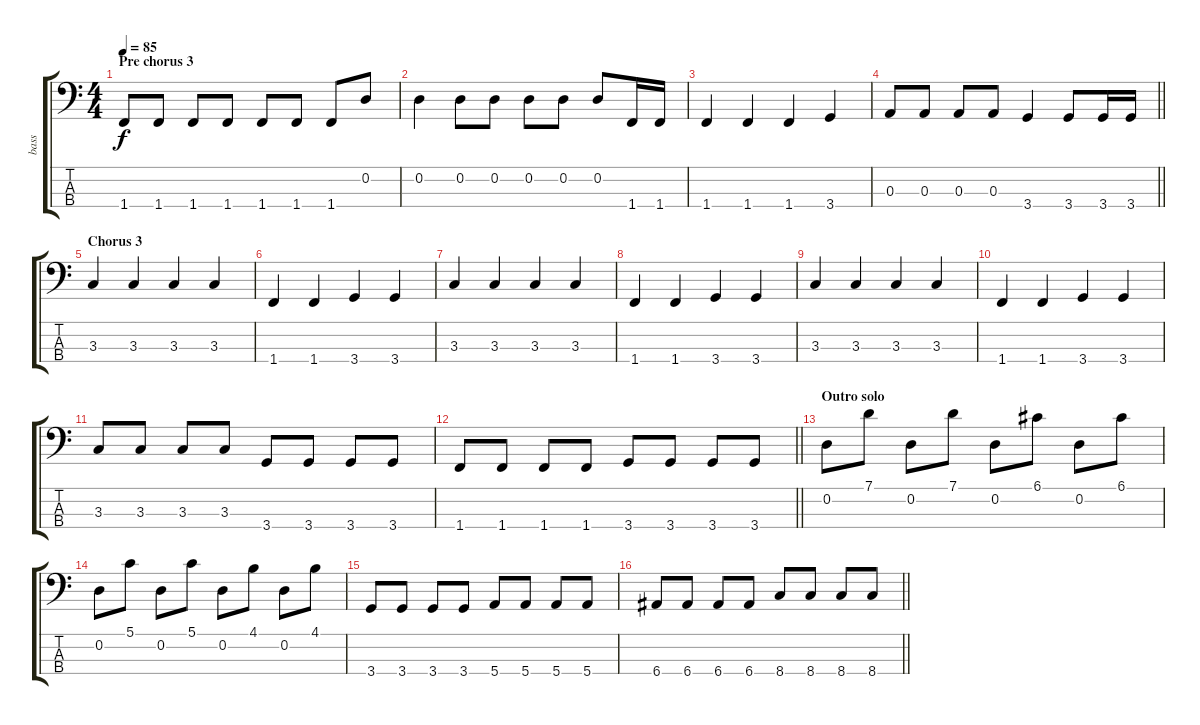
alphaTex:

\track ("bass" "bass") {instrument electricbassfinger}
\staff {score tabs}
\tuning (G2 D2 A1 E1) {hide}
\ts (4 4)
\section ("" "Pre chorus 3")
\tempo 85
\clef f4
\ks c
1.4.8{dy f} 1.4.8 1.4.8 1.4.8 1.4.8 1.4.8 1.4.8 0.2.8 |
0.2.4 0.2.8 0.2.8 0.2.8 0.2.8 0.2.8 1.4.16 1.4.16 |
1.4.4 1.4.4 1.4.4 3.4.4 |
\barLineRight lightlight
0.3.8 0.3.8 0.3.8 0.3.8 3.4.4 3.4.8 3.4.16 3.4.16 |
\section ("" "Chorus 3")
3.3.4 3.3.4 3.3.4 3.3.4 |
1.4.4 1.4.4 3.4.4 3.4.4 |
3.3.4 3.3.4 3.3.4 3.3.4 |
1.4.4 1.4.4 3.4.4 3.4.4 |
3.3.4 3.3.4 3.3.4 3.3.4 |
1.4.4 1.4.4 3.4.4 3.4.4 |
3.3.8 3.3.8 3.3.8 3.3.8 3.4.8 3.4.8 3.4.8 3.4.8 |
\barLineRight lightlight
1.4.8 1.4.8 1.4.8 1.4.8 3.4.8 3.4.8 3.4.8 3.4.8 |
\section ("" "Outro solo")
0.2.8 7.1.8 0.2.8 7.1.8 0.2.8 6.1.8 0.2.8 6.1.8 |
0.2.8 5.1.8 0.2.8 5.1.8 0.2.8 4.1.8 0.2.8 4.1.8 |
3.4.8 3.4.8 3.4.8 3.4.8 5.4.8 5.4.8 5.4.8 5.4.8 |
\barLineRight lightlight
6.4.8 6.4.8 6.4.8 6.4.8 8.4.8 8.4.8 8.4.8 8.4.8
